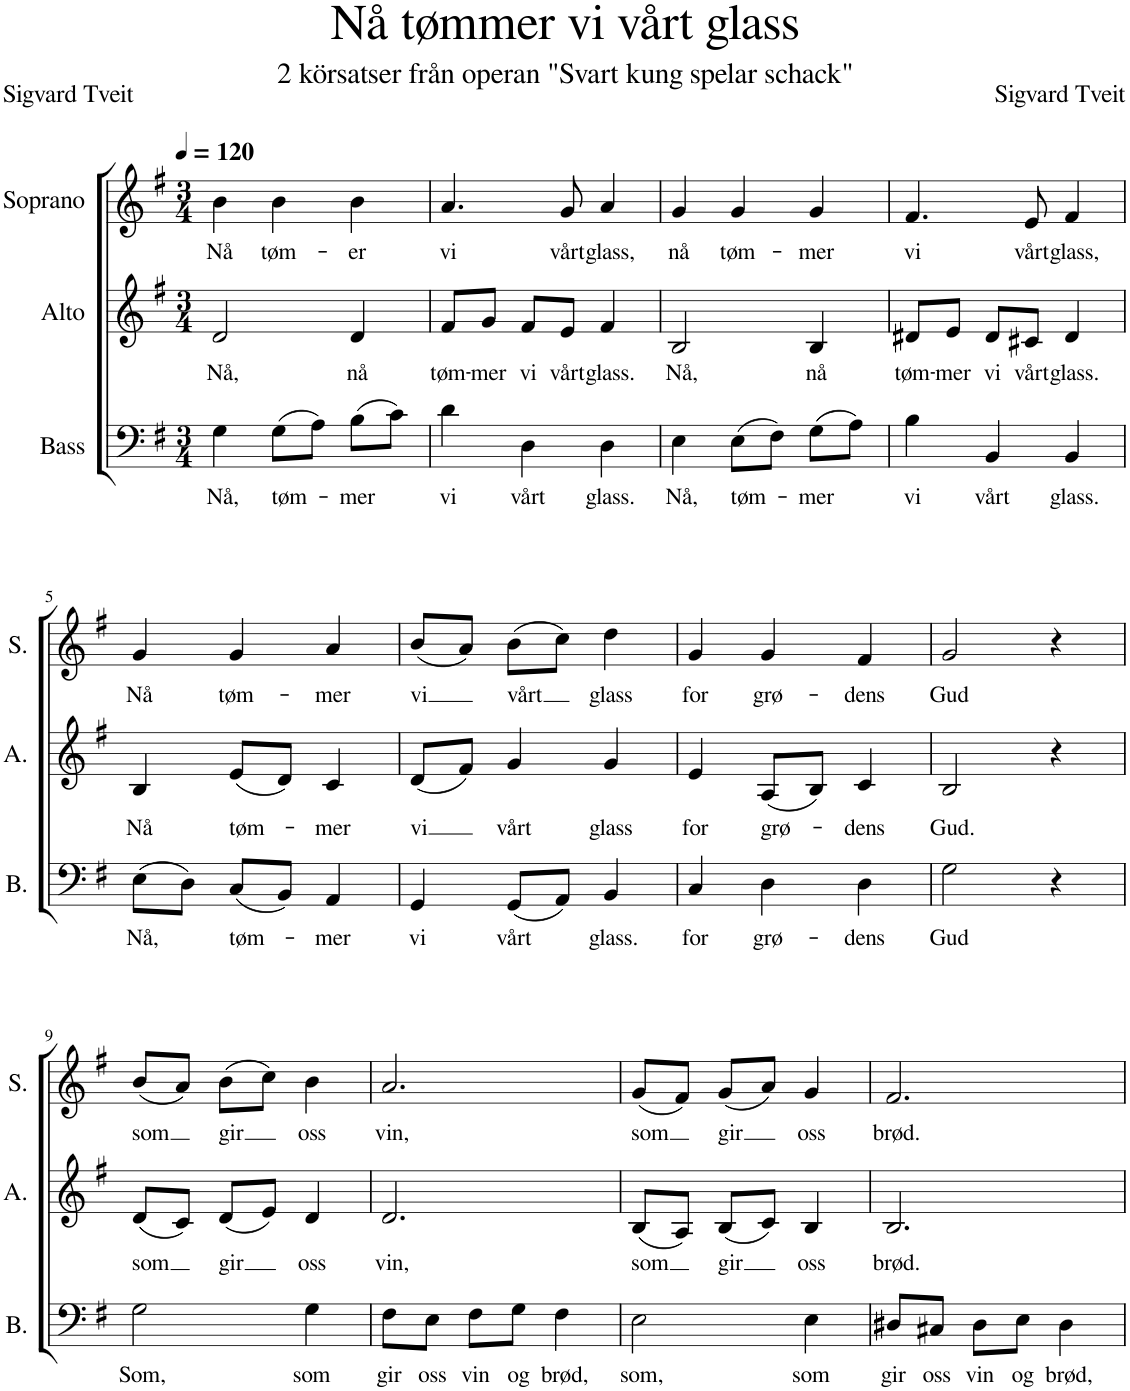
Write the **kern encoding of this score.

**kern	**text	**kern	**text	**kern	**text
*part3	*part3	*part2	*part2	*part1	*part1
*staff3	*staff3	*staff2	*staff2	*staff1	*staff1
*I"Bass	*	*I"Alto	*	*I"Soprano	*
*I'B.	*	*I'A.	*	*I'S.	*
*clefF4	*	*clefG2	*	*clefG2	*
*k[f#]	*	*k[f#]	*	*k[f#]	*
*M3/4	*	*M3/4	*	*M3/4	*
*MM120	*	*MM120	*	*MM120	*
=1	=1	=1	=1	=1	=1
!	!LO:LY:b	!	!LO:LY:b	!	!LO:LY:b
4G\	Nå,	2d/	Nå,	4b\	Nå
!	!LO:LY:b	!	!	!	!LO:LY:b
(8G\L	tøm-	.	.	4b\	tøm-
8A\J)	.	.	.	.	.
!	!LO:LY:b	!	!LO:LY:b	!	!LO:LY:b
(8B\L	-mer	4d/	nå	4b\	-er
8c\J)	.	.	.	.	.
=2	=2	=2	=2	=2	=2
!	!LO:LY:b	!	!LO:LY:b	!	!LO:LY:b
4d\	vi	8f#/L	tøm-	4.a/	vi
!	!	!	!LO:LY:b	!	!
.	.	8g/J	-mer	.	.
!	!LO:LY:b	!	!LO:LY:b	!	!
4D\	vårt	8f#/L	vi	.	.
!	!	!	!LO:LY:b	!	!LO:LY:b
.	.	8e/J	vårt	8g/	vårt
!	!LO:LY:b	!	!LO:LY:b	!	!LO:LY:b
4D\	glass.	4f#/	glass.	4a/	glass,
=3	=3	=3	=3	=3	=3
!	!LO:LY:b	!	!LO:LY:b	!	!LO:LY:b
4E\	Nå,	2B/	Nå,	4g/	nå
!	!LO:LY:b	!	!	!	!LO:LY:b
(8E\L	tøm-	.	.	4g/	tøm-
8F#\J)	.	.	.	.	.
!	!LO:LY:b	!	!LO:LY:b	!	!LO:LY:b
(8G\L	-mer	4B/	nå	4g/	-mer
8A\J)	.	.	.	.	.
=4	=4	=4	=4	=4	=4
!	!LO:LY:b	!	!LO:LY:b	!	!LO:LY:b
4B\	vi	8d#X/L	tøm-	4.f#/	vi
!	!	!	!LO:LY:b	!	!
.	.	8e/J	-mer	.	.
!	!LO:LY:b	!	!LO:LY:b	!	!
4BB/	vårt	8d#/L	vi	.	.
!	!	!	!LO:LY:b	!	!LO:LY:b
.	.	8c#X/J	vårt	8e/	vårt
!	!LO:LY:b	!	!LO:LY:b	!	!LO:LY:b
4BB/	glass.	4d#/	glass.	4f#/	glass,
!!LO:LB:g=z
=5	=5	=5	=5	=5	=5
!	!LO:LY:b	!	!LO:LY:b	!	!LO:LY:b
(8E\L	Nå,	4B/	Nå	4g/	Nå
8D\J)	.	.	.	.	.
!	!LO:LY:b	!	!LO:LY:b	!	!LO:LY:b
(8C/L	tøm-	(8e/L	tøm-	4g/	tøm-
8BB/J)	.	8d/J)	.	.	.
!	!LO:LY:b	!	!LO:LY:b	!	!LO:LY:b
4AA/	-mer	4c/	-mer	4a/	-mer
=6	=6	=6	=6	=6	=6
!	!LO:LY:b	!	!LO:LY:b	!	!LO:LY:b
4GG/	vi	(8d/L	vi	(8b/L	vi
.	.	8f#/J)	.	8a/J)	.
!	!LO:LY:b	!	!LO:LY:b	!	!LO:LY:b
(8GG/L	vårt	4g/	vårt	(8b\L	vårt
8AA/J)	.	.	.	8cc\J)	.
!	!LO:LY:b	!	!LO:LY:b	!	!LO:LY:b
4BB/	glass.	4g/	glass	4dd\	glass
=7	=7	=7	=7	=7	=7
!	!LO:LY:b	!	!LO:LY:b	!	!LO:LY:b
4C/	for	4e/	for	4g/	for
!	!LO:LY:b	!	!LO:LY:b	!	!LO:LY:b
4D\	grø-	(8A/L	grø-	4g/	grø-
.	.	8B/J)	.	.	.
!	!LO:LY:b	!	!LO:LY:b	!	!LO:LY:b
4D\	-dens	4c/	-dens	4f#/	-dens
=8	=8	=8	=8	=8	=8
!	!LO:LY:b	!	!LO:LY:b	!	!LO:LY:b
2G\	Gud	2B/	Gud.	2g/	Gud
4r	.	4r	.	4r	.
!!LO:LB:g=z
=9	=9	=9	=9	=9	=9
!	!LO:LY:b	!	!LO:LY:b	!	!LO:LY:b
2G\	Som,	(8d/L	som	(8b/L	som
.	.	8c/J)	.	8a/J)	.
!	!	!	!LO:LY:b	!	!LO:LY:b
.	.	(8d/L	gir	(8b\L	gir
.	.	8e/J)	.	8cc\J)	.
!	!LO:LY:b	!	!LO:LY:b	!	!LO:LY:b
4G\	som	4d/	oss	4b\	oss
=10	=10	=10	=10	=10	=10
!	!LO:LY:b	!	!LO:LY:b	!	!LO:LY:b
8F#\L	gir	2.d/	vin,	2.a/	vin,
!	!LO:LY:b	!	!	!	!
8E\J	oss	.	.	.	.
!	!LO:LY:b	!	!	!	!
8F#\L	vin	.	.	.	.
!	!LO:LY:b	!	!	!	!
8G\J	og	.	.	.	.
!	!LO:LY:b	!	!	!	!
4F#\	brød,	.	.	.	.
=11	=11	=11	=11	=11	=11
!	!LO:LY:b	!	!LO:LY:b	!	!LO:LY:b
2E\	som,	(8B/L	som	(8g/L	som
.	.	8A/J)	.	8f#/J)	.
!	!	!	!LO:LY:b	!	!LO:LY:b
.	.	(8B/L	gir	(8g/L	gir
.	.	8c/J)	.	8a/J)	.
!	!LO:LY:b	!	!LO:LY:b	!	!LO:LY:b
4E\	som	4B/	oss	4g/	oss
=12	=12	=12	=12	=12	=12
!	!LO:LY:b	!	!LO:LY:b	!	!LO:LY:b
8D#X/L	gir	2.B/	brød.	2.f#/	brød.
!	!LO:LY:b	!	!	!	!
8C#X/J	oss	.	.	.	.
!	!LO:LY:b	!	!	!	!
8D#\L	vin	.	.	.	.
!	!LO:LY:b	!	!	!	!
8E\J	og	.	.	.	.
!	!LO:LY:b	!	!	!	!
4D#\	brød,	.	.	.	.
=	=	=	=	=	=
*-	*-	*-	*-	*-	*-
